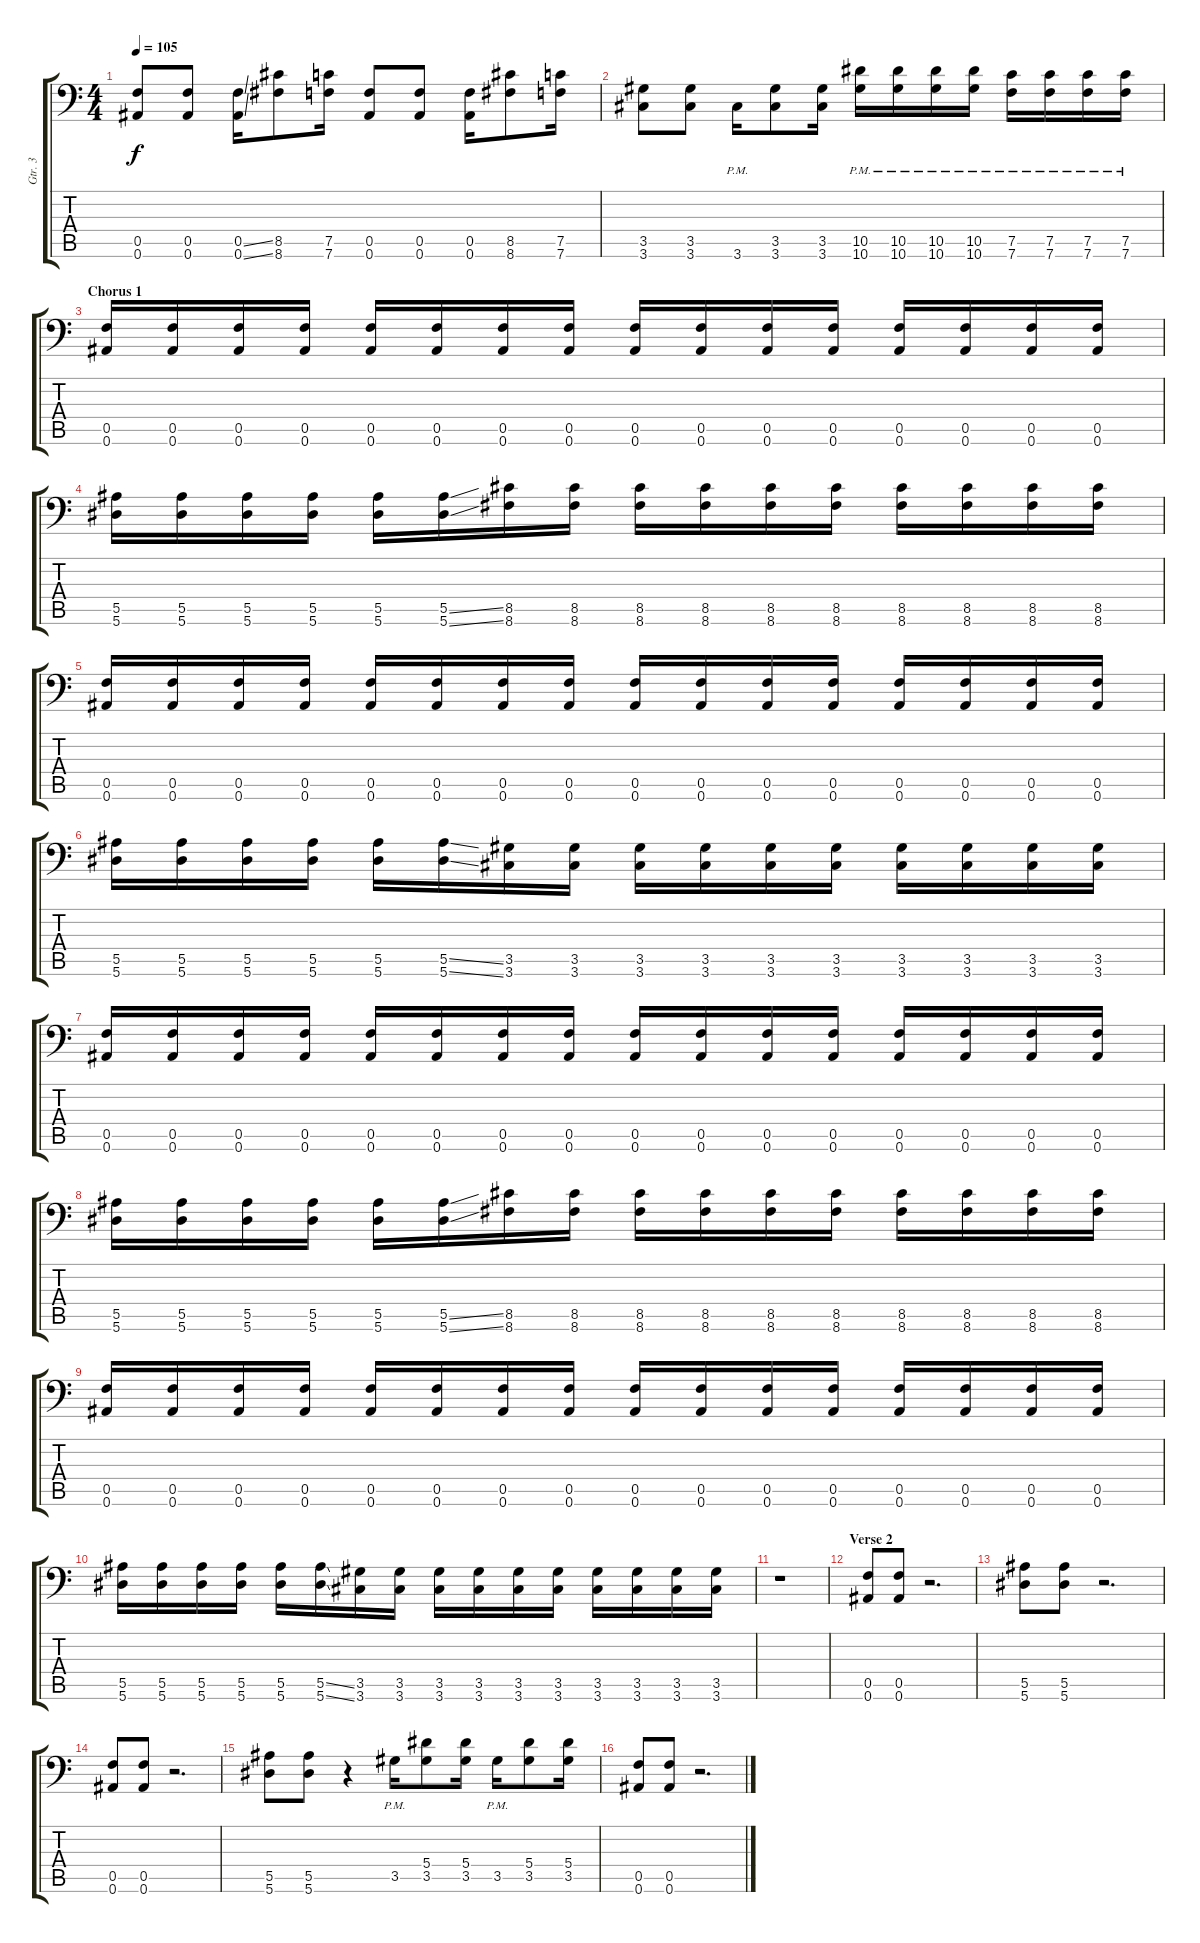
\track ("Gtr. 3" "Gtr. 3") {instrument distortionguitar}
\staff {score tabs}
\tuning (C4 G3 Eb3 Bb2 F2 Bb1) {hide}
\ts (4 4)
\tempo 105
\clef f4
\ks c
(0.5 0.6).8{dy f} (0.5 0.6).8 (0.5{ss} 0.6{ss}).16 (8.5 8.6).8 (7.5 7.6).16 (0.5 0.6).8 (0.5 0.6).8 (0.5 0.6).16 (8.5 8.6).8 (7.5 7.6).16 |
(3.5 3.6).8 (3.5 3.6).8 3.6{pm}.16 (3.5 3.6).8 (3.5 3.6).16 (10.5{pm} 10.6{pm}).16 (10.5{pm} 10.6{pm}).16 (10.5{pm} 10.6{pm}).16 (10.5{pm} 10.6{pm}).16 (7.5{pm} 7.6{pm}).16 (7.5{pm} 7.6{pm}).16 (7.5{pm} 7.6{pm}).16 (7.5{pm} 7.6{pm}).16 |
\section ("" "Chorus 1")
(0.5 0.6).16 (0.5 0.6).16 (0.5 0.6).16 (0.5 0.6).16 (0.5 0.6).16 (0.5 0.6).16 (0.5 0.6).16 (0.5 0.6).16 (0.5 0.6).16 (0.5 0.6).16 (0.5 0.6).16 (0.5 0.6).16 (0.5 0.6).16 (0.5 0.6).16 (0.5 0.6).16 (0.5 0.6).16 |
(5.5 5.6).16 (5.5 5.6).16 (5.5 5.6).16 (5.5 5.6).16 (5.5 5.6).16 (5.5{ss} 5.6{ss}).16 (8.5 8.6).16 (8.5 8.6).16 (8.5 8.6).16 (8.5 8.6).16 (8.5 8.6).16 (8.5 8.6).16 (8.5 8.6).16 (8.5 8.6).16 (8.5 8.6).16 (8.5 8.6).16 |
(0.5 0.6).16 (0.5 0.6).16 (0.5 0.6).16 (0.5 0.6).16 (0.5 0.6).16 (0.5 0.6).16 (0.5 0.6).16 (0.5 0.6).16 (0.5 0.6).16 (0.5 0.6).16 (0.5 0.6).16 (0.5 0.6).16 (0.5 0.6).16 (0.5 0.6).16 (0.5 0.6).16 (0.5 0.6).16 |
(5.5 5.6).16 (5.5 5.6).16 (5.5 5.6).16 (5.5 5.6).16 (5.5 5.6).16 (5.5{ss} 5.6{ss}).16 (3.5 3.6).16 (3.5 3.6).16 (3.5 3.6).16 (3.5 3.6).16 (3.5 3.6).16 (3.5 3.6).16 (3.5 3.6).16 (3.5 3.6).16 (3.5 3.6).16 (3.5 3.6).16 |
(0.5 0.6).16 (0.5 0.6).16 (0.5 0.6).16 (0.5 0.6).16 (0.5 0.6).16 (0.5 0.6).16 (0.5 0.6).16 (0.5 0.6).16 (0.5 0.6).16 (0.5 0.6).16 (0.5 0.6).16 (0.5 0.6).16 (0.5 0.6).16 (0.5 0.6).16 (0.5 0.6).16 (0.5 0.6).16 |
(5.5 5.6).16 (5.5 5.6).16 (5.5 5.6).16 (5.5 5.6).16 (5.5 5.6).16 (5.5{ss} 5.6{ss}).16 (8.5 8.6).16 (8.5 8.6).16 (8.5 8.6).16 (8.5 8.6).16 (8.5 8.6).16 (8.5 8.6).16 (8.5 8.6).16 (8.5 8.6).16 (8.5 8.6).16 (8.5 8.6).16 |
(0.5 0.6).16 (0.5 0.6).16 (0.5 0.6).16 (0.5 0.6).16 (0.5 0.6).16 (0.5 0.6).16 (0.5 0.6).16 (0.5 0.6).16 (0.5 0.6).16 (0.5 0.6).16 (0.5 0.6).16 (0.5 0.6).16 (0.5 0.6).16 (0.5 0.6).16 (0.5 0.6).16 (0.5 0.6).16 |
(5.5 5.6).16 (5.5 5.6).16 (5.5 5.6).16 (5.5 5.6).16 (5.5 5.6).16 (5.5{ss} 5.6{ss}).16 (3.5 3.6).16 (3.5 3.6).16 (3.5 3.6).16 (3.5 3.6).16 (3.5 3.6).16 (3.5 3.6).16 (3.5 3.6).16 (3.5 3.6).16 (3.5 3.6).16 (3.5 3.6).16 |
r.1 |
\section ("" "Verse 2")
(0.5 0.6).8 (0.5 0.6).8 r.2{d} |
(5.5 5.6).8 (5.5 5.6).8 r.2{d} |
(0.5 0.6).8 (0.5 0.6).8 r.2{d} |
(5.5 5.6).8 (5.5 5.6).8 r.4 3.5{pm}.16 (5.4 3.5).8 (5.4 3.5).16 3.5{pm}.16 (5.4 3.5).8 (5.4 3.5).16 |
(0.5 0.6).8 (0.5 0.6).8 r.2{d}
